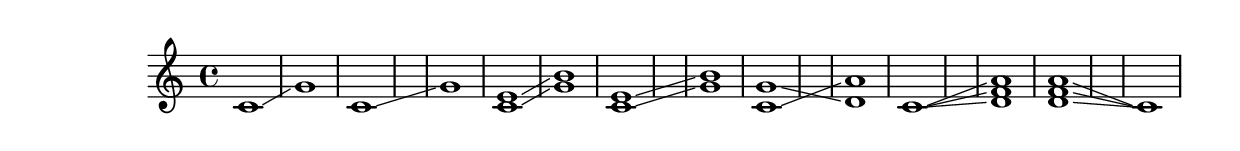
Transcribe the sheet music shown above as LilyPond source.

\version "2.14.0"

\header {
  texidoc = "LilyPond typesets glissandi between chords."
}

\relative c' {
  c1 \glissando g'
  c,1 \glissando s1 g'
  <c, e>1 \glissando <g' b>
  <c, e>1 \glissando s1 <g' b>
  \set glissandoMap = #'((0 . 1) (1 . 0))
  <c, g'>1 \glissando s1 <d a'>
  \set glissandoMap = #'((0 . 0) (0 . 1) (0 . 2))
  c1 \glissando s1 <d f a>
  \set glissandoMap = #'((2 . 0) (1 . 0) (0 . 0))
  <d f a>1 \glissando s1 c
}
